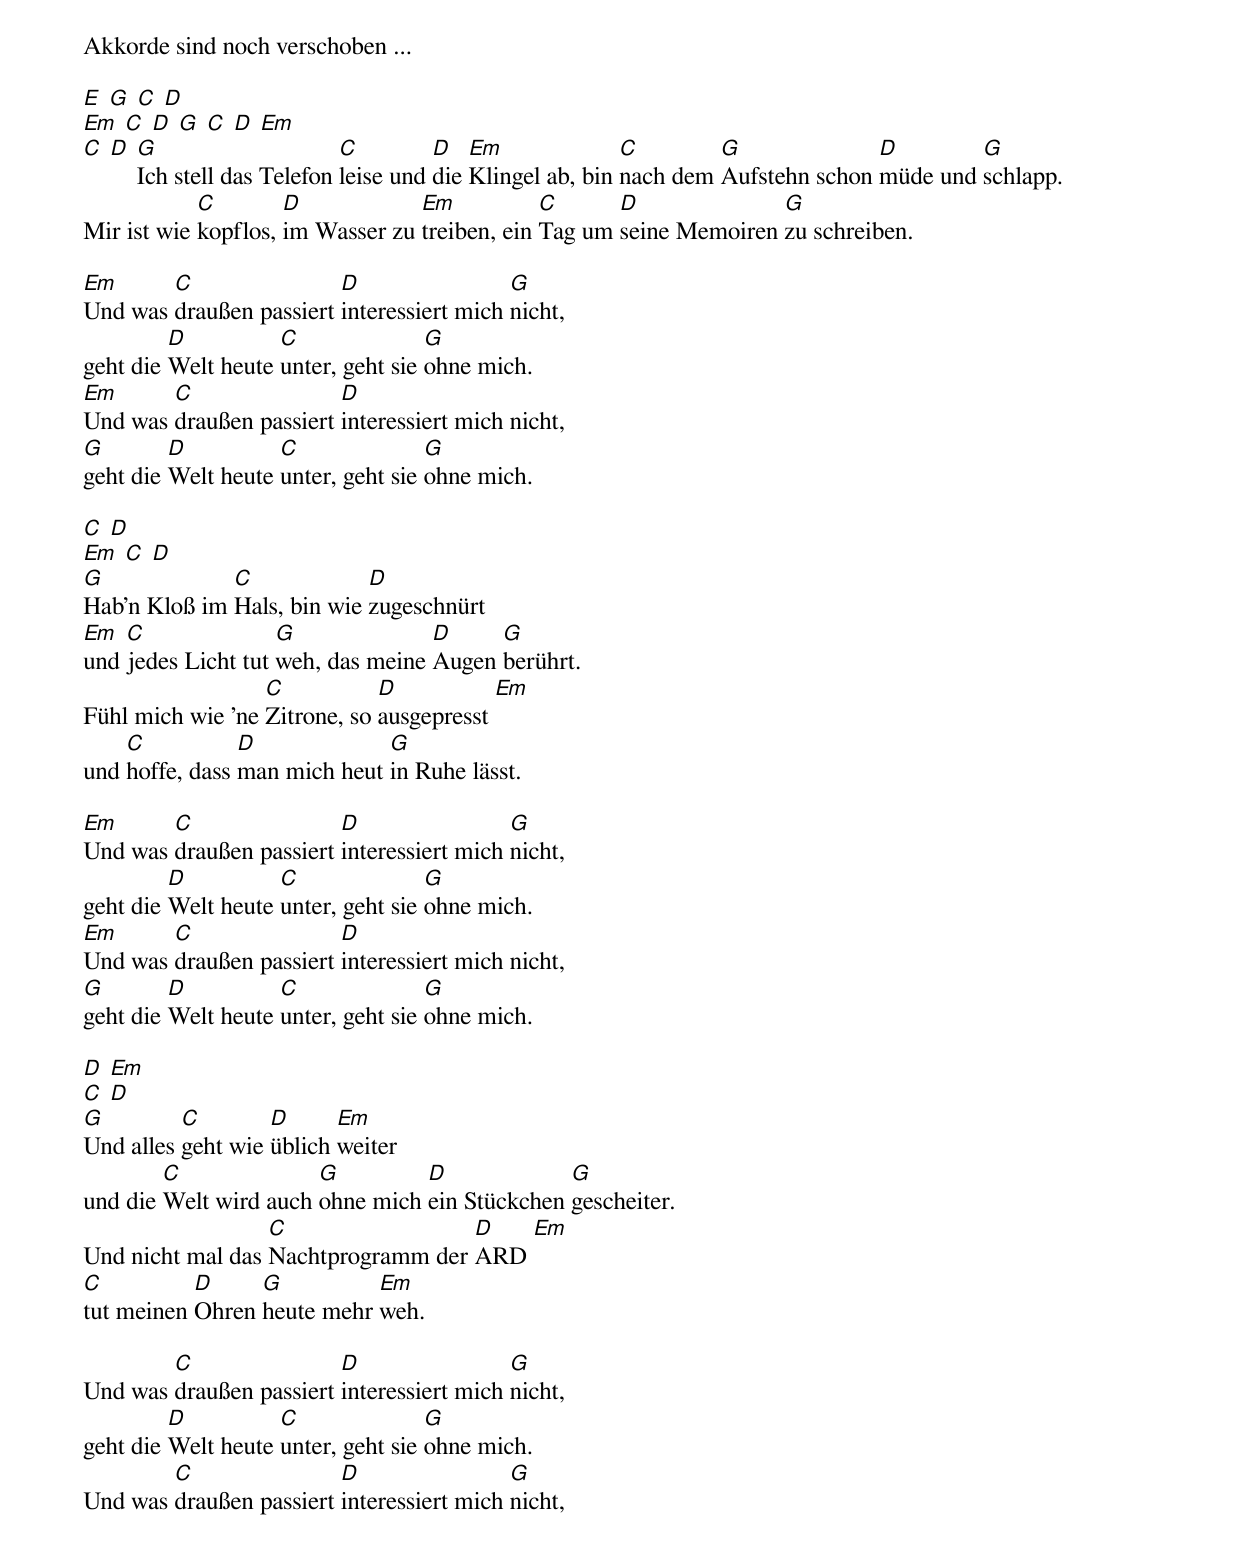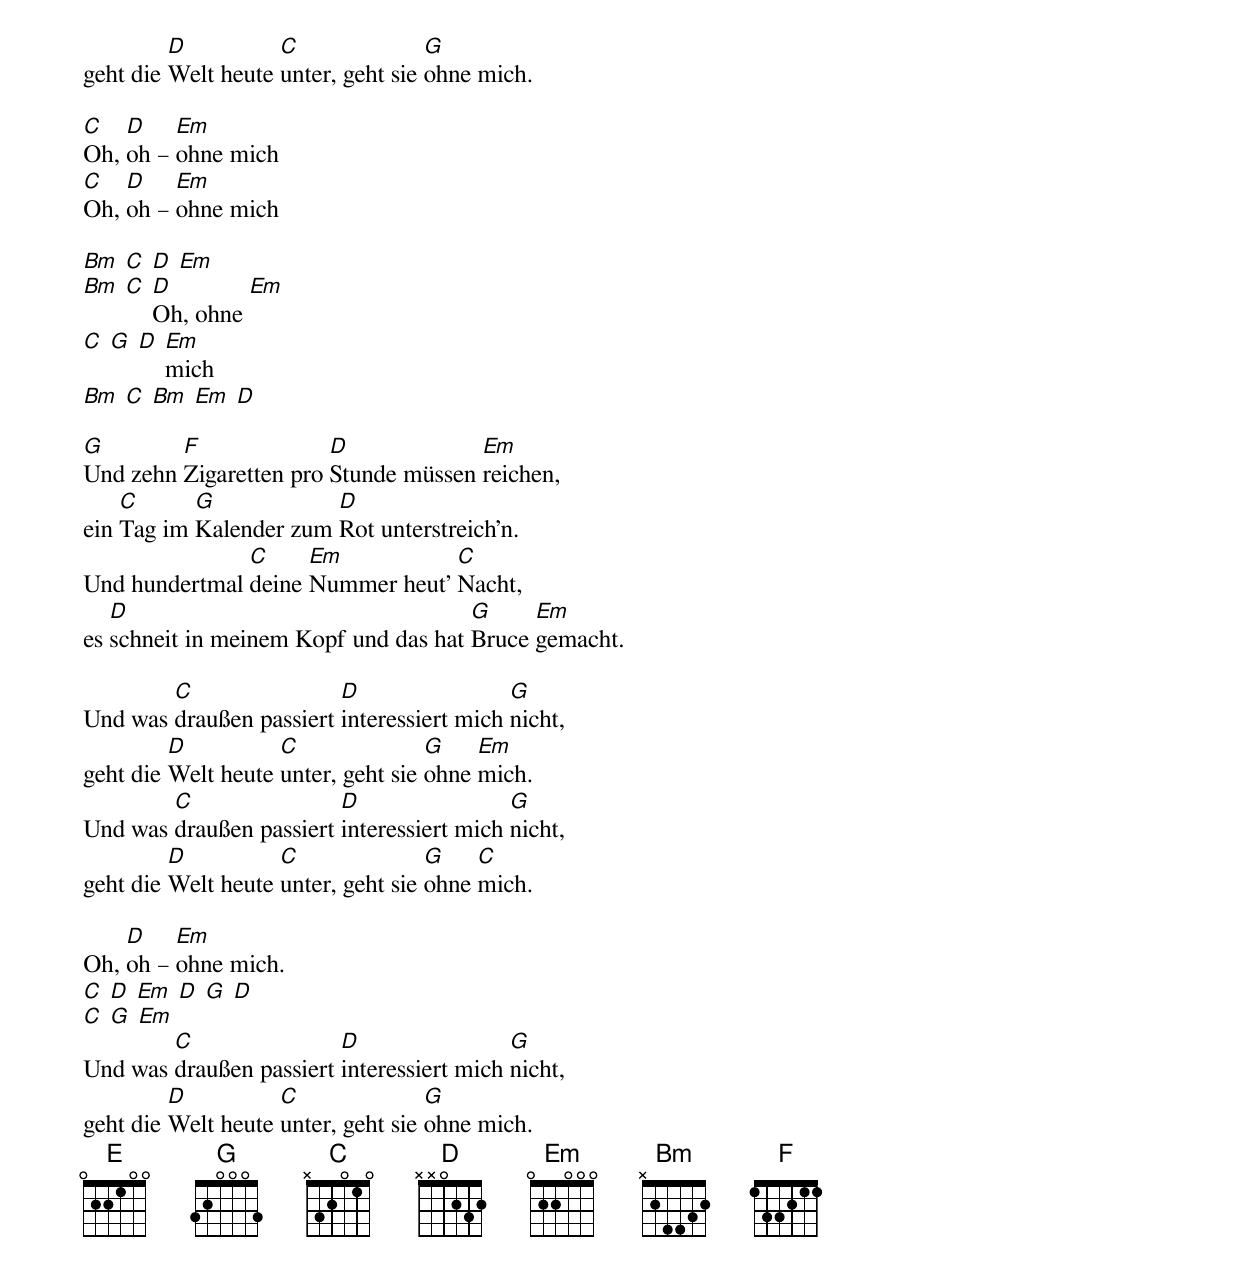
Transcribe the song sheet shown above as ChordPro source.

Akkorde sind noch verschoben ...

[E] [G] [C] [D]
[Em] [C] [D] [G] [C] [D] [Em]
[C] [D] [G]Ich stell das Telefon [C]leise und [D]die [Em]Klingel ab, bin [C]nach dem [G]Aufstehn schon [D]müde und [G]schlapp.
Mir ist wie [C]kopflos, [D]im Wasser zu [Em]treiben, ein [C]Tag um [D]seine Memoiren [G]zu schreiben.

[Em]Und was [C]draußen passiert [D]interessiert mich [G]nicht,
geht die [D]Welt heute [C]unter, geht sie [G]ohne mich.
[Em]Und was [C]draußen passiert [D]interessiert mich nicht,
[G]geht die [D]Welt heute [C]unter, geht sie [G]ohne mich.

[C] [D]
[Em] [C] [D]
[G]Hab’n Kloß im [C]Hals, bin wie [D]zugeschnürt
[Em]und [C]jedes Licht tut [G]weh, das meine [D]Augen [G]berührt.
Fühl mich wie 'ne [C]Zitrone, so [D]ausgepresst [Em]
und [C]hoffe, dass [D]man mich heut [G]in Ruhe lässt.

[Em]Und was [C]draußen passiert [D]interessiert mich [G]nicht,
geht die [D]Welt heute [C]unter, geht sie [G]ohne mich.
[Em]Und was [C]draußen passiert [D]interessiert mich nicht,
[G]geht die [D]Welt heute [C]unter, geht sie [G]ohne mich.

[D] [Em]
[C] [D]
[G]Und alles [C]geht wie [D]üblich [Em]weiter
und die [C]Welt wird auch [G]ohne mich [D]ein Stückchen [G]gescheiter.
Und nicht mal das [C]Nachtprogramm der [D]ARD [Em]
[C]tut meinen [D]Ohren [G]heute mehr [Em]weh.

Und was [C]draußen passiert [D]interessiert mich [G]nicht,
geht die [D]Welt heute [C]unter, geht sie [G]ohne mich.
Und was [C]draußen passiert [D]interessiert mich [G]nicht,
geht die [D]Welt heute [C]unter, geht sie [G]ohne mich.

[C]Oh, [D]oh – [Em]ohne mich
[C]Oh, [D]oh – [Em]ohne mich

[Bm] [C] [D] [Em]
[Bm] [C] [D]Oh, ohne [Em]
[C] [G] [D] [Em]mich
[Bm] [C] [Bm] [Em] [D]

[G]Und zehn [F]Zigaretten pro [D]Stunde müssen [Em]reichen,
ein [C]Tag im [G]Kalender zum [D]Rot unterstreich’n.
Und hundertmal [C]deine [Em]Nummer heut’ [C]Nacht,
es [D]schneit in meinem Kopf und das hat [G]Bruce [Em]gemacht.

Und was [C]draußen passiert [D]interessiert mich [G]nicht,
geht die [D]Welt heute [C]unter, geht sie [G]ohne [Em]mich.
Und was [C]draußen passiert [D]interessiert mich [G]nicht,
geht die [D]Welt heute [C]unter, geht sie [G]ohne [C]mich.

Oh, [D]oh – [Em]ohne mich.
[C] [D] [Em] [D] [G] [D]
[C] [G] [Em]
Und was [C]draußen passiert [D]interessiert mich [G]nicht,
geht die [D]Welt heute [C]unter, geht sie [G]ohne mich.
